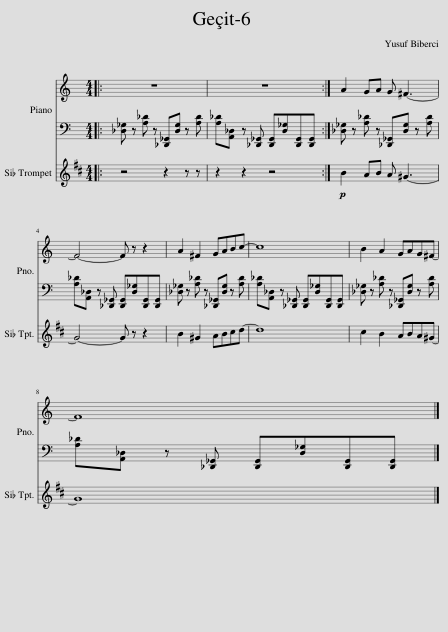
X:1
%%score { 1 | 2 } 3
L:1/8
M:4/4
I:linebreak $
K:C
V:1 treble
V:2 bass
V:3 treble transpose=-2
V:1
|: z8 | z8 :| A2 GA G ^F3- |$ F4- F z z2 | A2 ^F2 GABc- | %5
 c8 | B2 A2 GAG^F- |$ F8 |] %8
V:2
|: [_D,_G,] z [A,_D] z [_D,,_G,,][D,G,] z [A,D] | [A,_D][A,,_D,] z [_D,,_G,,] [D,,G,,][D,_G,][D,,G,,][D,,G,,] :| [_D,_G,] z [A,_D] z [_D,,_G,,][D,G,] z [A,D] |$ [A,_D][A,,_D,] z [_D,,_G,,] [D,,G,,][D,_G,][D,,G,,][D,,G,,] | [_D,_G,] z [A,_D] z [_D,,_G,,][D,G,] z [A,D] | %5
 [A,_D][A,,_D,] z [_D,,_G,,] [D,,G,,][D,_G,][D,,G,,][D,,G,,] | [_D,_G,] z [A,_D] z [_D,,_G,,][D,G,] z [A,D] |$ [A,_D][A,,_D,] z [_D,,_G,,] [D,,G,,][D,_G,][D,,G,,][D,,G,,] |] %8
V:3
[K:D]|: z4 z2 z z | z2 z2 z4 :|!p! B2 AB A ^G3- |$ G4- G z z2 | B2 ^G2 ABcd- | %5
 d8 | c2 B2 ABA^G- |$ G8 |] %8
